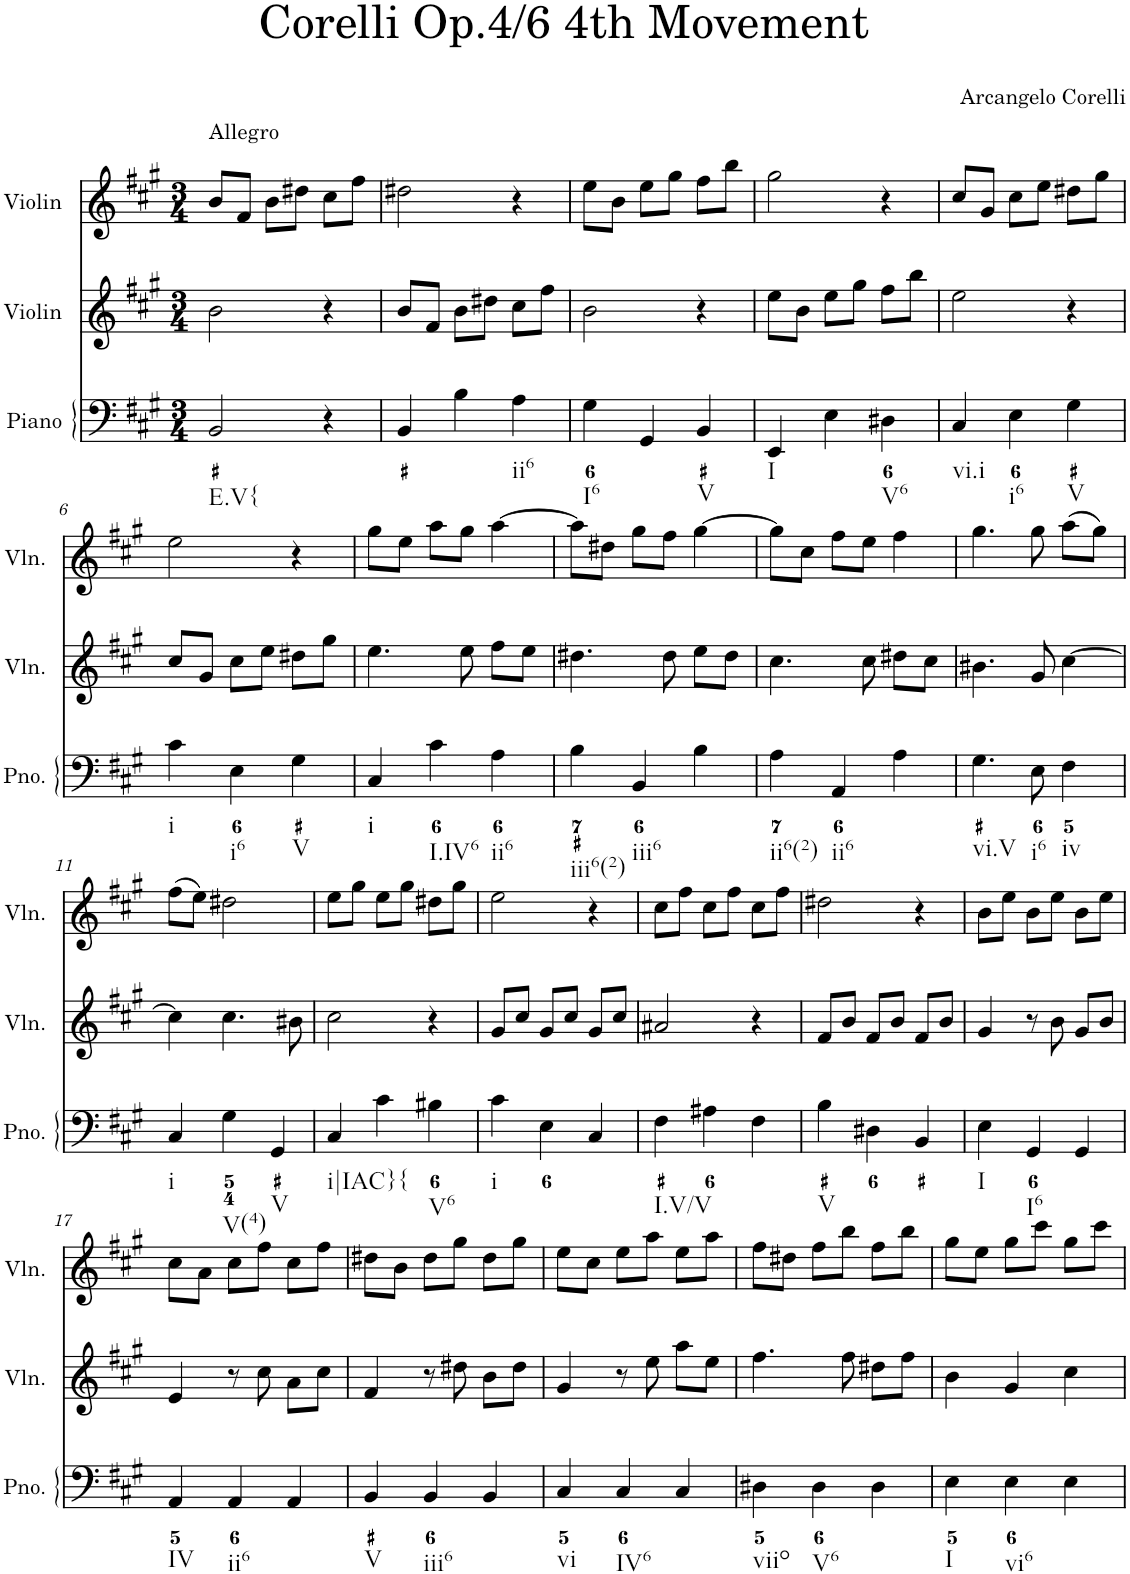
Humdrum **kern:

**kern	**kern	**kern
*part3	*part2	*part1
*staff3	*staff2	*staff1
*I"Piano	*I"Violin	*I"Violin
*I'Pno.	*I'Vln.	*I'Vln.
*clefF4	*clefG2	*clefG2
*k[f#c#g#]	*k[f#c#g#]	*k[f#c#g#]
*M3/4	*M3/4	*M3/4
=1	=1	=1
!	!	!LO:TX:a:t=Allegro
!LO:TX:b:t=E.V{	!	!
2BB/	2b\	8b/L
.	.	8f#/J
.	.	8b\L
.	.	8dd#X\J
4r	4r	8cc#\L
.	.	8ff#\J
=2	=2	=2
4BB/	8b/L	2dd#X\
.	8f#/J	.
4B\	8b\L	.
.	8dd#X\J	.
!LO:TX:b:t=ii6	!	!
4A\	8cc#\L	4r
.	8ff#\J	.
=3	=3	=3
!LO:TX:b:t=I6	!	!
4G#\	2b\	8ee\L
.	.	8b\J
4GG#/	.	8ee\L
.	.	8gg#\J
!LO:TX:b:t=V	!	!
4BB/	4r	8ff#\L
.	.	8bb\J
=4	=4	=4
!LO:TX:b:t=I	!	!
4EE/	8ee\L	2gg#\
.	8b\J	.
4E\	8ee\L	.
.	8gg#\J	.
!LO:TX:b:t=V6	!	!
4D#X\	8ff#\L	4r
.	8bb\J	.
=5	=5	=5
!LO:TX:b:t=vi.i	!	!
4C#/	2ee\	8cc#/L
.	.	8g#/J
!LO:TX:b:t=i6	!	!
4E\	.	8cc#\L
.	.	8ee\J
!LO:TX:b:t=V	!	!
4G#\	4r	8dd#X\L
.	.	8gg#\J
!!LO:LB:g=z
=6	=6	=6
!LO:TX:b:t=i	!	!
4c#\	8cc#/L	2ee\
.	8g#/J	.
!LO:TX:b:t=i6	!	!
4E\	8cc#\L	.
.	8ee\J	.
!LO:TX:b:t=V	!	!
4G#\	8dd#X\L	4r
.	8gg#\J	.
=7	=7	=7
!LO:TX:b:t=i	!	!
4C#/	4.ee\	8gg#\L
.	.	8ee\J
!LO:TX:b:t=I.IV6	!	!
4c#\	.	8aa\L
.	8ee\	8gg#\J
!LO:TX:b:t=ii6	!	!
4A\	8ff#\L	[4aa\
.	8ee\J	.
=8	=8	=8
!LO:TX:b:t=iii6(2)	!	!
4B\	4.dd#X\	8aa\L]
.	.	8dd#X\J
!LO:TX:b:t=iii6	!	!
4BB/	.	8gg#\L
.	8dd#\	8ff#\J
4B\	8ee\L	[4gg#\
.	8dd#\J	.
=9	=9	=9
!LO:TX:b:t=ii6(2)	!	!
4A\	4.cc#\	8gg#\L]
.	.	8cc#\J
!LO:TX:b:t=ii6	!	!
4AA/	.	8ff#\L
.	8cc#\	8ee\J
4A\	8dd#X\L	4ff#\
.	8cc#\J	.
=10	=10	=10
!LO:TX:b:t=vi.V	!	!
4.G#\	4.b#X\	4.gg#\
!LO:TX:b:t=i6	!	!
8E\	8g#/	8gg#\
!LO:TX:b:t=iv	!	!
4F#\	[4cc#\	(8aa\L
.	.	8gg#\J)
!!LO:LB:g=z
=11	=11	=11
!LO:TX:b:t=i	!	!
4C#/	4cc#\]	(8ff#\L
.	.	8ee\J)
!LO:TX:b:t=V(4)	!	!
4G#\	4.cc#\	2dd#X\
!LO:TX:b:t=V	!	!
4GG#/	.	.
.	8b#X\	.
=12	=12	=12
!LO:TX:b:t=i|IAC}{	!	!
4C#/	2cc#\	8ee\L
.	.	8gg#\J
4c#\	.	8ee\L
.	.	8gg#\J
!LO:TX:b:t=V6	!	!
4B#X\	4r	8dd#X\L
.	.	8gg#\J
=13	=13	=13
!LO:TX:b:t=i	!	!
4c#\	8g#/L	2ee\
.	8cc#/J	.
4E\	8g#/L	.
.	8cc#/J	.
4C#/	8g#/L	4r
.	8cc#/J	.
=14	=14	=14
!LO:TX:b:t=I.V/V	!	!
4F#\	2a#X/	8cc#\L
.	.	8ff#\J
4A#X\	.	8cc#\L
.	.	8ff#\J
4F#\	4r	8cc#\L
.	.	8ff#\J
=15	=15	=15
!LO:TX:b:t=V	!	!
4B\	8f#/L	2dd#X\
.	8b/J	.
4D#X\	8f#/L	.
.	8b/J	.
4BB/	8f#/L	4r
.	8b/J	.
=16	=16	=16
!LO:TX:b:t=I	!	!
4E\	4g#/	8b\L
.	.	8ee\J
!LO:TX:b:t=I6	!	!
4GG#/	8r	8b\L
.	8b\	8ee\J
4GG#/	8g#/L	8b\L
.	8b/J	8ee\J
!!LO:LB:g=z
=17	=17	=17
!LO:TX:b:t=IV	!	!
4AA/	4e/	8cc#\L
.	.	8a\J
!LO:TX:b:t=ii6	!	!
4AA/	8r	8cc#\L
.	8cc#\	8ff#\J
4AA/	8a\L	8cc#\L
.	8cc#\J	8ff#\J
=18	=18	=18
!LO:TX:b:t=V	!	!
4BB/	4f#/	8dd#X\L
.	.	8b\J
!LO:TX:b:t=iii6	!	!
4BB/	8r	8dd#\L
.	8dd#X\	8gg#\J
4BB/	8b\L	8dd#\L
.	8dd#\J	8gg#\J
=19	=19	=19
!LO:TX:b:t=vi	!	!
4C#/	4g#/	8ee\L
.	.	8cc#\J
!LO:TX:b:t=IV6	!	!
4C#/	8r	8ee\L
.	8ee\	8aa\J
4C#/	8aa\L	8ee\L
.	8ee\J	8aa\J
=20	=20	=20
!LO:TX:b:t=viio	!	!
4D#X\	4.ff#\	8ff#\L
.	.	8dd#X\J
!LO:TX:b:t=V6	!	!
4D#\	.	8ff#\L
.	8ff#\	8bb\J
4D#\	8dd#X\L	8ff#\L
.	8ff#\J	8bb\J
=21	=21	=21
!LO:TX:b:t=I	!	!
4E\	4b\	8gg#\L
.	.	8ee\J
!LO:TX:b:t=vi6	!	!
4E\	4g#/	8gg#\L
.	.	8ccc#\J
4E\	4cc#\	8gg#\L
.	.	8ccc#\J
=	=	=
*-	*-	*-
